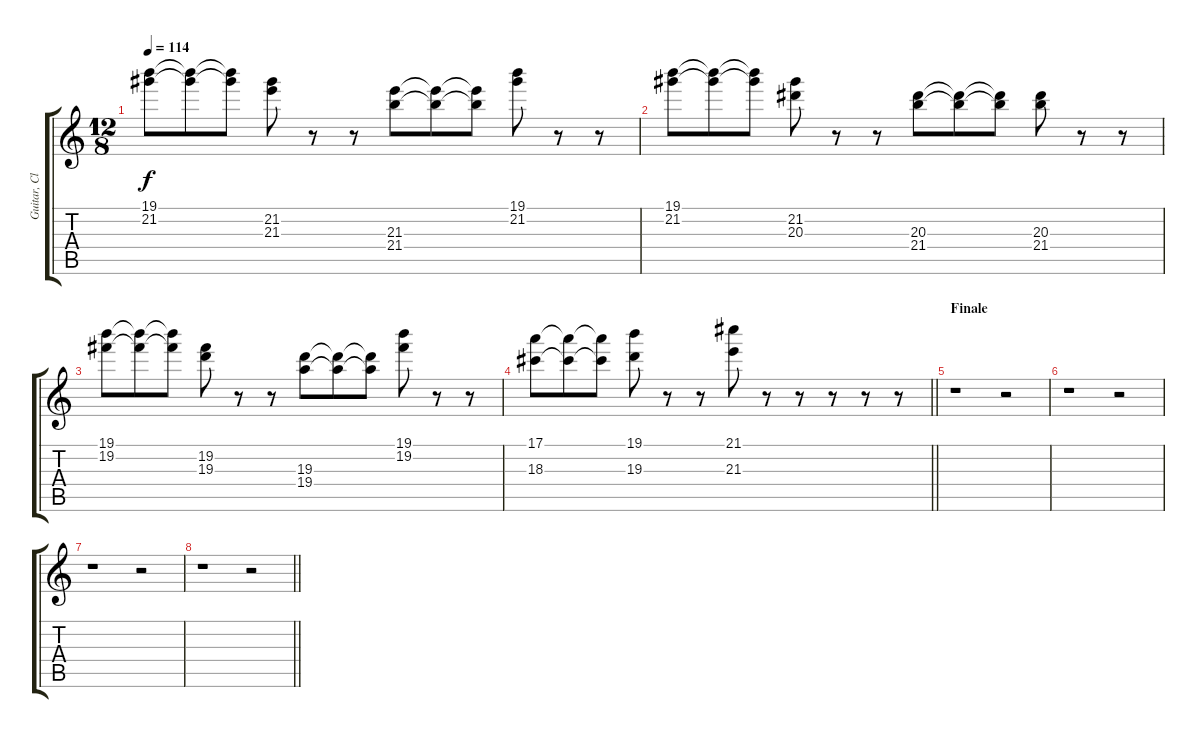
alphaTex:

\track ("Guitar, Clean 3" "Guitar, Cl") {instrument electricguitarclean}
\staff {score tabs}
\tuning (E4 B3 G3 D3 A2 E2) {hide}
\ts (12 8)
\tempo 114
\clef g2
\ks c
(19.1 21.2).8{dy f} (19.1{t} 21.2{t}).8 (19.1{t} 21.2{t}).8 (21.2 21.3).8 r.8 r.8 (21.3 21.4).8 (21.3{t} 21.4{t}).8 (21.3{t} 21.4{t}).8 (19.1 21.2).8 r.8 r.8 |
(19.1 21.2).8 (19.1{t} 21.2{t}).8 (19.1{t} 21.2{t}).8 (21.2 20.3).8 r.8 r.8 (20.3 21.4).8 (20.3{t} 21.4{t}).8 (20.3{t} 21.4{t}).8 (20.3 21.4).8 r.8 r.8 |
(19.1 19.2).8 (19.1{t} 19.2{t}).8 (19.1{t} 19.2{t}).8 (19.2 19.3).8 r.8 r.8 (19.3 19.4).8 (19.3{t} 19.4{t}).8 (19.3{t} 19.4{t}).8 (19.1 19.2).8 r.8 r.8 |
\barLineRight lightlight
(17.1 18.3).8 (17.1{t} 18.3{t}).8 (17.1{t} 18.3{t}).8 (19.1 19.3).8 r.8 r.8 (21.1 21.3).8 r.8 r.8 r.8 r.8 r.8 |
\section ("" "Finale")
r.1 r.2 |
r.1 r.2 |
r.1 r.2 |
\barLineRight lightlight
r.1 r.2
